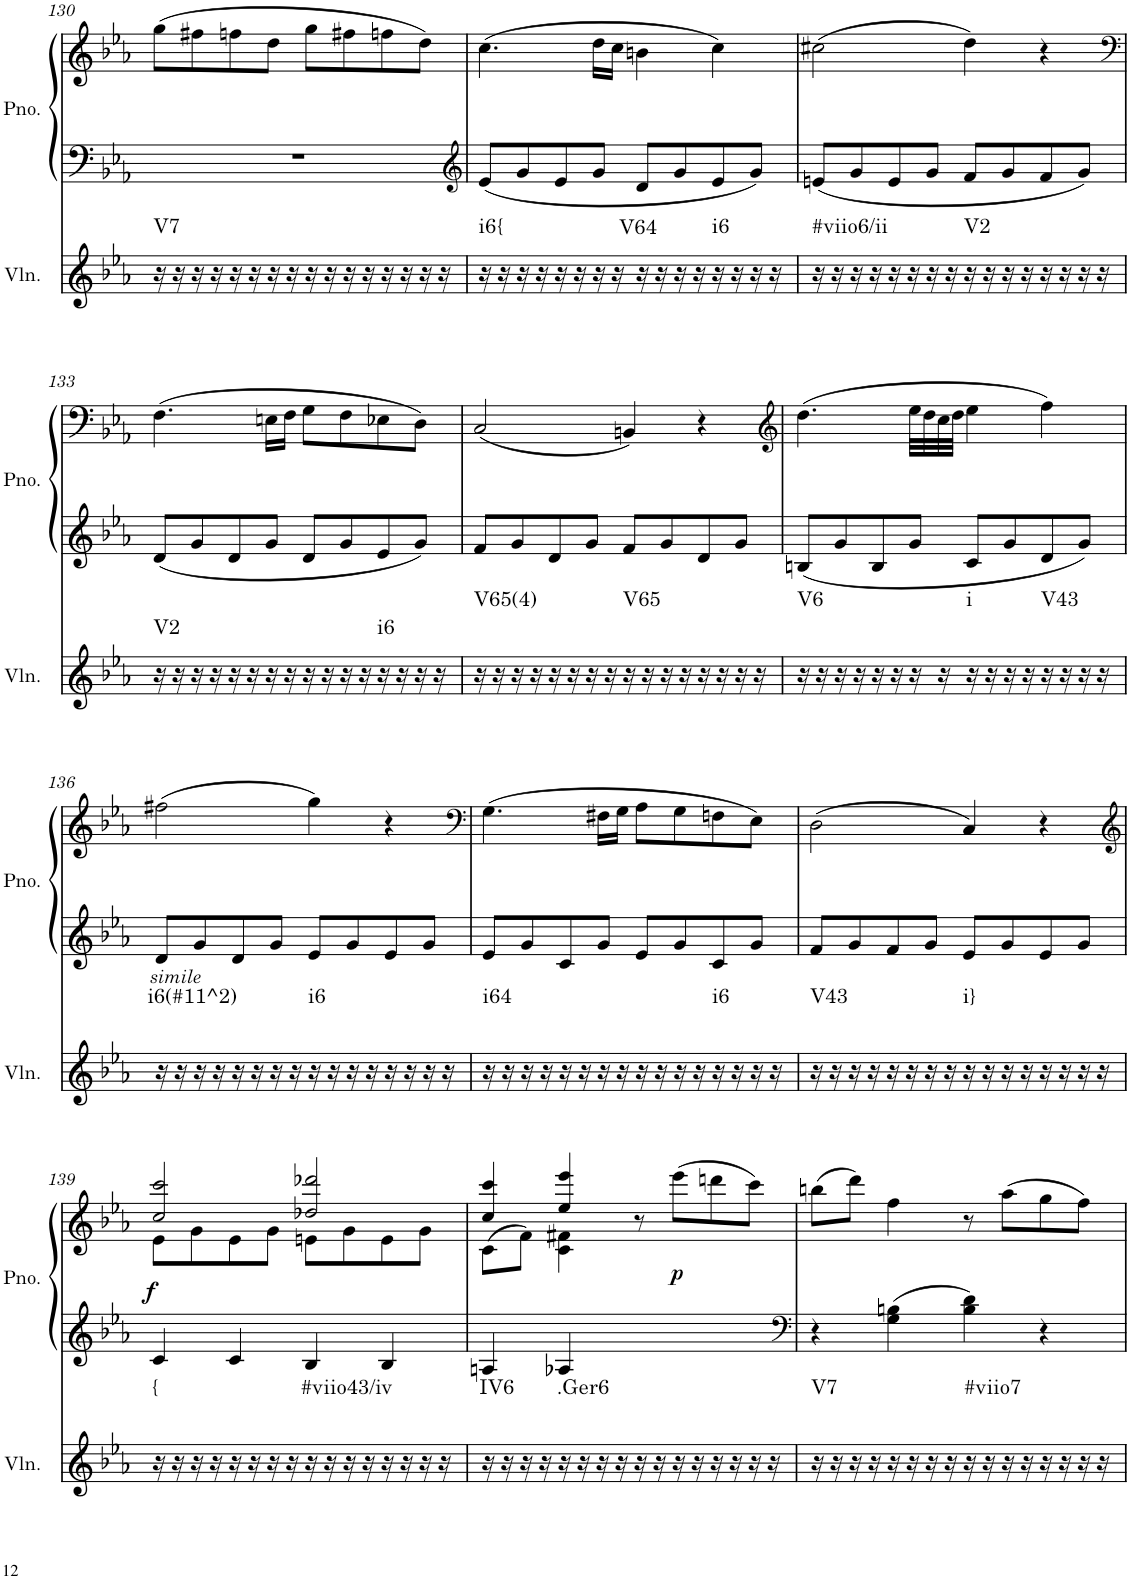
**kern	**harte	**kern	**kern	**dynam
*part2	*part2	*part1	*part1	*part1
*staff3	*	*staff2	*staff1	*staff1/2
*I"Violin	*	*I"Piano	*	*
*I'Vln.	*	*I'Pno.	*	*
!!LO:PB:g=z
*clefG2	*	*clefF4	*clefG2	*
*k[b-e-a-]	*	*k[b-e-a-]	*k[b-e-a-]	*
*M4/4	*	*M4/4	*M4/4	*
*met(c)	*	*met(c)	*met(c)	*
=130	=130	=130	=130	=130
!	!LO:H:kt=V7	!	!	!
16r	N	1r	(8gg\L	.
16r	.	.	.	.
16r	.	.	8ff#X\	.
16r	.	.	.	.
16r	.	.	8ffn\	.
16r	.	.	.	.
16r	.	.	8dd\J	.
16r	.	.	.	.
16r	.	.	8gg\L	.
16r	.	.	.	.
16r	.	.	8ff#X\	.
16r	.	.	.	.
16r	.	.	8ffn\	.
16r	.	.	.	.
16r	.	.	8dd\J)	.
16r	.	.	.	.
=131	=131	=131	=131	=131
*	*	*clefG2	*	*
!	!LO:H:kt=i6{	!	!	!
16r	N	8e-/L	(4.cc\	.
16r	.	.	.	.
16r	.	8g/	.	.
16r	.	.	.	.
16r	.	8e-/	.	.
16r	.	.	.	.
16r	.	8g/J	16dd\LL	.
16r	.	.	16cc\JJ	.
!	!LO:H:kt=V64	!	!	!
16r	N	8d/L	4bn\	.
16r	.	.	.	.
16r	.	8g/	.	.
16r	.	.	.	.
!	!LO:H:kt=i6	!	!	!
16r	N	8e-/	4cc\)	.
16r	.	.	.	.
16r	.	8g/J	.	.
16r	.	.	.	.
=132	=132	=132	=132	=132
!	!LO:H:kt=#viio6/ii	!	!	!
16r	N	8en/L	(2cc#X\	.
16r	.	.	.	.
16r	.	8g/	.	.
16r	.	.	.	.
16r	.	8e/	.	.
16r	.	.	.	.
16r	.	8g/J	.	.
16r	.	.	.	.
!	!LO:H:kt=V2	!	!	!
16r	N	8f/L	4dd\)	.
16r	.	.	.	.
16r	.	8g/	.	.
16r	.	.	.	.
16r	.	8f/	4r	.
16r	.	.	.	.
16r	.	8g/J	.	.
16r	.	.	.	.
!!LO:LB:g=z
=133	=133	=133	=133	=133
*	*	*	*clefF4	*
!	!LO:H:kt=V2	!	!	!
16r	N	8d/L	(4.F\	.
16r	.	.	.	.
16r	.	8g/	.	.
16r	.	.	.	.
16r	.	8d/	.	.
16r	.	.	.	.
16r	.	8g/J	16En\LL	.
16r	.	.	16F\JJ	.
16r	.	8d/L	8G\L	.
16r	.	.	.	.
16r	.	8g/	8F\	.
16r	.	.	.	.
!	!LO:H:kt=i6	!	!	!
16r	N	8e-/	8E-X\	.
16r	.	.	.	.
16r	.	8g/J	8D\J)	.
16r	.	.	.	.
=134	=134	=134	=134	=134
!	!LO:H:kt=V65(4)	!	!	!
16r	N	8f/L	(2C/	.
16r	.	.	.	.
16r	.	8g/	.	.
16r	.	.	.	.
16r	.	8d/	.	.
16r	.	.	.	.
16r	.	8g/J	.	.
16r	.	.	.	.
!	!LO:H:kt=V65	!	!	!
16r	N	8f/L	4BBn/)	.
16r	.	.	.	.
16r	.	8g/	.	.
16r	.	.	.	.
16r	.	8d/	4r	.
16r	.	.	.	.
16r	.	8g/J	.	.
16r	.	.	.	.
=135	=135	=135	=135	=135
*	*	*	*clefG2	*
!	!LO:H:kt=V6	!	!	!
16r	N	8Bn/L	(4.dd\	.
16r	.	.	.	.
16r	.	8g/	.	.
16r	.	.	.	.
16r	.	8B/	.	.
16r	.	.	.	.
16r	.	8g/J	32ee-\LLL	.
.	.	.	32dd\	.
16r	.	.	32cc\	.
.	.	.	32dd\JJJ	.
!	!LO:H:kt=i	!	!	!
16r	N	8c/L	4ee-\	.
16r	.	.	.	.
16r	.	8g/	.	.
16r	.	.	.	.
!	!LO:H:kt=V43	!	!	!
16r	N	8d/	4ff\)	.
16r	.	.	.	.
16r	.	8g/J	.	.
16r	.	.	.	.
!!LO:LB:g=z
=136	=136	=136	=136	=136
!	!LO:H:kt=i6(#11^2)	!LO:TX:b:i:t=simile	!	!
16r	N	8d/L	(2ff#X\	.
16r	.	.	.	.
16r	.	8g/	.	.
16r	.	.	.	.
16r	.	8d/	.	.
16r	.	.	.	.
16r	.	8g/J	.	.
16r	.	.	.	.
!	!LO:H:kt=i6	!	!	!
16r	N	8e-/L	4gg\)	.
16r	.	.	.	.
16r	.	8g/	.	.
16r	.	.	.	.
16r	.	8e-/	4r	.
16r	.	.	.	.
16r	.	8g/J	.	.
16r	.	.	.	.
=137	=137	=137	=137	=137
*	*	*	*clefF4	*
!	!LO:H:kt=i64	!	!	!
16r	N	8e-/L	(4.G\	.
16r	.	.	.	.
16r	.	8g/	.	.
16r	.	.	.	.
16r	.	8c/	.	.
16r	.	.	.	.
16r	.	8g/J	16F#X\LL	.
16r	.	.	16G\JJ	.
16r	.	8e-/L	8A-\L	.
16r	.	.	.	.
16r	.	8g/	8G\	.
16r	.	.	.	.
!	!LO:H:kt=i6	!	!	!
16r	N	8c/	8Fn\	.
16r	.	.	.	.
16r	.	8g/J	8E-\J)	.
16r	.	.	.	.
=138	=138	=138	=138	=138
!	!LO:H:kt=V43	!	!	!
16r	N	8f/L	(2D\	.
16r	.	.	.	.
16r	.	8g/	.	.
16r	.	.	.	.
16r	.	8f/	.	.
16r	.	.	.	.
16r	.	8g/J	.	.
16r	.	.	.	.
!	!LO:H:kt=i}	!	!	!
16r	N	8e-/L	4C/)	.
16r	.	.	.	.
16r	.	8g/	.	.
16r	.	.	.	.
16r	.	8e-/	4r	.
16r	.	.	.	.
16r	.	8g/J	.	.
16r	.	.	.	.
!!LO:LB:g=z
=139	=139	=139	=139	=139
*	*	*	*clefG2	*
*	*	*	*^	*
!	!LO:H:kt={	!	!	!	!LO:DY:b
16r	N	4c/	2cc/ 2ccc/	8e-\L	f
16r	.	.	.	.	.
16r	.	.	.	8g\	.
16r	.	.	.	.	.
16r	.	4c/	.	8e-\	.
16r	.	.	.	.	.
16r	.	.	.	8g\J	.
16r	.	.	.	.	.
!	!LO:H:kt=#viio43/iv	!	!	!	!
16r	N	4B-/	2dd-X/ 2ddd-X/	8en\L	.
16r	.	.	.	.	.
16r	.	.	.	8g\	.
16r	.	.	.	.	.
16r	.	4B-/	.	8e\	.
16r	.	.	.	.	.
16r	.	.	.	8g\J	.
16r	.	.	.	.	.
=140	=140	=140	=140	=140	=140
*	*	*^	*	*	*
!	!LO:H:kt=IV6	!	!	!	!	!
16r	N	2ryy	4An/	4cc/ 4ccc/	(8c\L	.
16r	.	.	.	.	.	.
16r	.	.	.	.	8f\J)	.
16r	.	.	.	.	.	.
!	!LO:H:kt=.Ger6	!	!	!	!	!
16r	N	.	4A-X/	4ee-/ 4eee-/	4c\ 4f#X\	.
16r	.	.	.	.	.	.
16r	.	.	.	.	.	.
16r	.	.	.	.	.	.
16r	.	2ryy	2ryy	8r	2ryy	.
16r	.	.	.	.	.	.
!	!	!	!	!	!	!LO:DY:b
16r	.	.	.	(8eee-\L	.	p
16r	.	.	.	.	.	.
16r	.	.	.	8dddn\	.	.
16r	.	.	.	.	.	.
16r	.	.	.	8ccc\J)	.	.
16r	.	.	.	.	.	.
*	*	*v	*v	*	*	*
*	*	*	*v	*v	*
=141	=141	=141	=141	=141
*	*	*clefF4	*	*
!	!LO:H:kt=V7	!	!	!
16r	N	4r	(8bbn\L	.
16r	.	.	.	.
16r	.	.	8ddd\J)	.
16r	.	.	.	.
16r	.	4G\ 4Bn\	4ff\	.
16r	.	.	.	.
16r	.	.	.	.
16r	.	.	.	.
!	!LO:H:kt=#viio7	!	!	!
16r	N	4B\ 4d\	8r	.
16r	.	.	.	.
16r	.	.	(8aa-\L	.
16r	.	.	.	.
16r	.	4r	8gg\	.
16r	.	.	.	.
16r	.	.	8ff\J)	.
16r	.	.	.	.
=	=	=	=	=
*-	*-	*-	*-	*-
